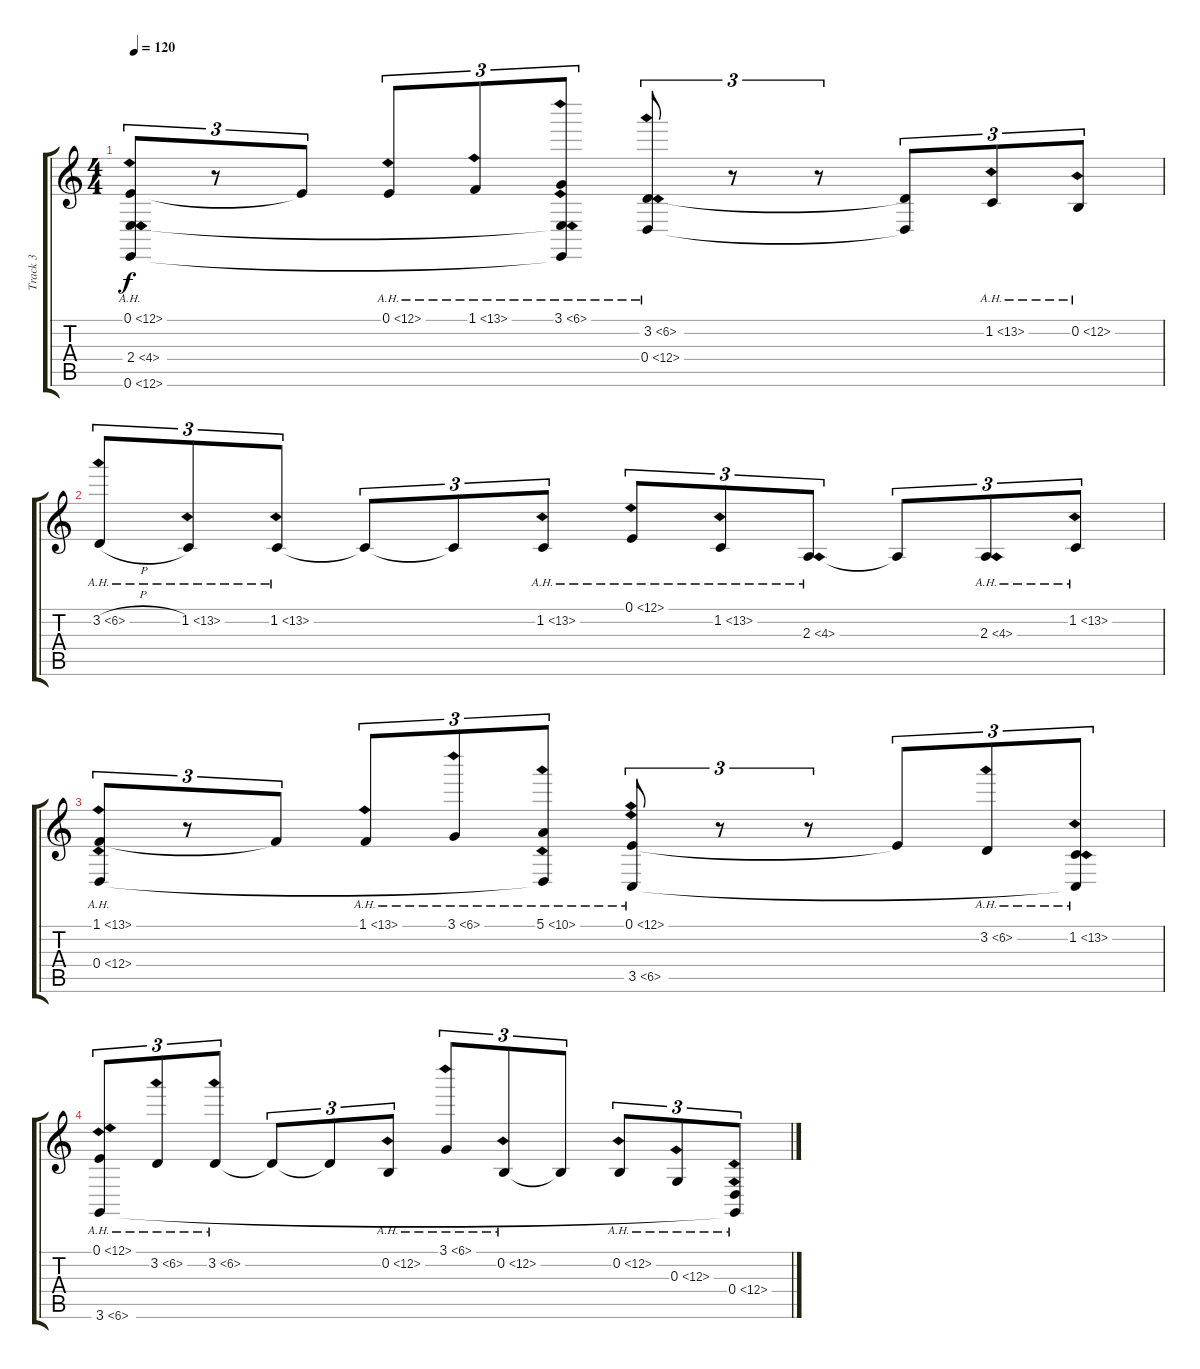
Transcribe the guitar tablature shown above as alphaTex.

\track ("Track 3" "Track 3") {instrument stringensemble1}
\staff {score tabs}
\tuning (E4 B3 G3 D3 A2 E2) {hide}
\ts (4 4)
\tempo 120
\tempo 95
\tempo 120
\clef g2
\ks c
(0.1{ah 12} 2.4{ah 2} 0.6{ah 12}).8{tu (3 2) dy f instrument stringensemble1} r.8{tu (3 2)} 0.1{t}.8{tu (3 2)} 0.1{ah 12}.8{tu (3 2)} 1.1{ah 12}.8{tu (3 2)} (3.1{ah 3} 2.4{ah 12 t} 0.6{ah 12 t}).8{tu (3 2)} (3.2{ah 3} 0.4{ah 12}).8{tu (3 2)} r.8{tu (3 2)} r.8{tu (3 2)} (3.2{t} 0.4{t}).8{tu (3 2)} 1.2{ah 12}.8{tu (3 2)} 0.2{ah 12}.8{tu (3 2)} |
3.2{ah 3 h}.8{tu (3 2)} 1.2{ah 12}.8{tu (3 2)} 1.2{ah 12}.8{tu (3 2)} 1.2{t}.8{tu (3 2)} 1.2{t}.8{tu (3 2)} 1.2{ah 12}.8{tu (3 2)} 0.1{ah 12}.8{tu (3 2)} 1.2{ah 12}.8{tu (3 2)} 2.3{ah 2}.8{tu (3 2)} 2.3{t}.8{tu (3 2)} 2.3{ah 2}.8{tu (3 2)} 1.2{ah 12}.8{tu (3 2)} |
(1.1{ah 12} 0.4{ah 12}).8{tu (3 2)} r.8{tu (3 2)} 1.1{t}.8{tu (3 2)} 1.1{ah 12}.8{tu (3 2)} 3.1{ah 3}.8{tu (3 2)} (5.1{ah 5} 0.4{ah 12 t}).8{tu (3 2)} (0.1{ah 12} 3.5{ah 3}).8{tu (3 2)} r.8{tu (3 2)} r.8{tu (3 2)} 0.1{t}.8{tu (3 2)} 3.2{ah 3}.8{tu (3 2)} (1.2{ah 12} 3.5{ah 12 t}).8{tu (3 2)} |
(0.1{ah 12} 3.6{ah 3}).8{tu (3 2)} 3.2{ah 3}.8{tu (3 2)} 3.2{ah 3}.8{tu (3 2)} 3.2{t}.8{tu (3 2)} 3.2{t}.8{tu (3 2)} 0.2{ah 12}.8{tu (3 2)} 3.1{ah 3}.8{tu (3 2)} 0.2{ah 12}.8{tu (3 2)} 0.2{t}.8{tu (3 2)} 0.2{ah 12}.8{tu (3 2)} 0.3{ah 12}.8{tu (3 2)} (0.4{ah 12} 3.6{ah 12 t}).8{tu (3 2)}
